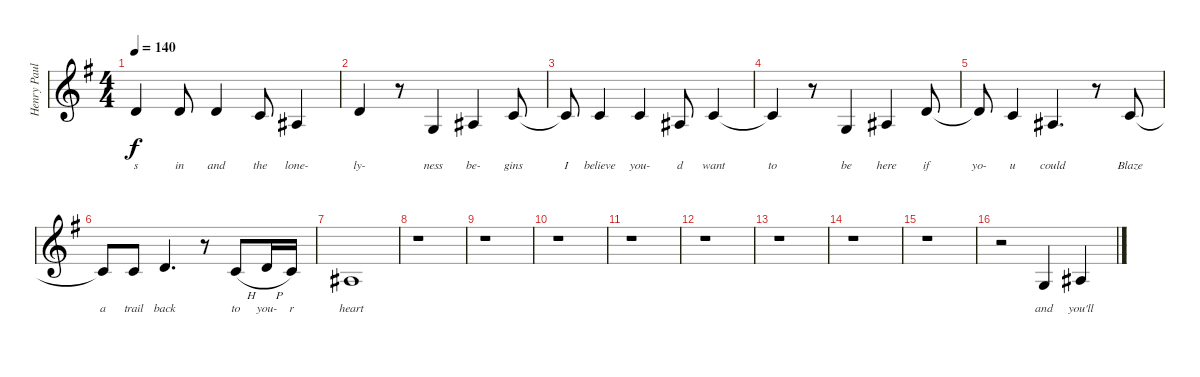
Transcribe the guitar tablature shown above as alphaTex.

\track ("Henry Paul Vocals" "Henry Paul") {instrument englishhorn}
\staff {score}
\tuning (E4 B3 G3 D3 A2 E2) {hide}
\ts (4 4)
\tempo 140
\clef g2
\ks g
3.2.4{lyrics (0 "s") lyrics (1 "") lyrics (2 "") lyrics (3 "") lyrics (4 "") dy f} 3.2.8{lyrics (0 "in") lyrics (1 "") lyrics (2 "") lyrics (3 "") lyrics (4 "")} 3.2.4{lyrics (0 "and") lyrics (1 "") lyrics (2 "") lyrics (3 "") lyrics (4 "")} 5.3.8{lyrics (0 "the") lyrics (1 "") lyrics (2 "") lyrics (3 "") lyrics (4 "")} 3.3.4{lyrics (0 "lone-") lyrics (1 "") lyrics (2 "") lyrics (3 "") lyrics (4 "")} |
3.2.4{lyrics (0 "ly-") lyrics (1 "") lyrics (2 "") lyrics (3 "") lyrics (4 "")} r.8 5.4.4{lyrics (0 "ness") lyrics (1 "") lyrics (2 "") lyrics (3 "") lyrics (4 "")} 3.3.4{lyrics (0 "be-") lyrics (1 "") lyrics (2 "") lyrics (3 "") lyrics (4 "")} 5.3.8{lyrics (0 "gins") lyrics (1 "") lyrics (2 "") lyrics (3 "") lyrics (4 "")} |
5.3{t}.8{lyrics (0 "I") lyrics (1 "") lyrics (2 "") lyrics (3 "") lyrics (4 "")} 5.3.4{lyrics (0 "believe") lyrics (1 "") lyrics (2 "") lyrics (3 "") lyrics (4 "")} 5.3.4{lyrics (0 "you-") lyrics (1 "") lyrics (2 "") lyrics (3 "") lyrics (4 "")} 3.3.8{lyrics (0 "d") lyrics (1 "") lyrics (2 "") lyrics (3 "") lyrics (4 "")} 5.3.4{lyrics (0 "want") lyrics (1 "") lyrics (2 "") lyrics (3 "") lyrics (4 "")} |
5.3{t}.4{lyrics (0 "to") lyrics (1 "") lyrics (2 "") lyrics (3 "") lyrics (4 "")} r.8 5.4.4{lyrics (0 "be") lyrics (1 "") lyrics (2 "") lyrics (3 "") lyrics (4 "")} 3.3.4{lyrics (0 "here") lyrics (1 "") lyrics (2 "") lyrics (3 "") lyrics (4 "")} 3.2.8{lyrics (0 "if") lyrics (1 "") lyrics (2 "") lyrics (3 "") lyrics (4 "")} |
3.2{t}.8{lyrics (0 "yo-") lyrics (1 "") lyrics (2 "") lyrics (3 "") lyrics (4 "")} 5.3.4{lyrics (0 "u") lyrics (1 "") lyrics (2 "") lyrics (3 "") lyrics (4 "")} 3.3.4{d lyrics (0 "could") lyrics (1 "") lyrics (2 "") lyrics (3 "") lyrics (4 "")} r.8 5.3.8{lyrics (0 "Blaze") lyrics (1 "") lyrics (2 "") lyrics (3 "") lyrics (4 "")} |
5.3{t}.8{lyrics (0 "a") lyrics (1 "") lyrics (2 "") lyrics (3 "") lyrics (4 "")} 5.3.8{lyrics (0 "trail") lyrics (1 "") lyrics (2 "") lyrics (3 "") lyrics (4 "")} 3.2.4{d lyrics (0 "back") lyrics (1 "") lyrics (2 "") lyrics (3 "") lyrics (4 "")} r.8 1.2{h}.8{lyrics (0 "to") lyrics (1 "") lyrics (2 "") lyrics (3 "") lyrics (4 "")} 3.2{h}.16{lyrics (0 "you-") lyrics (1 "") lyrics (2 "") lyrics (3 "") lyrics (4 "")} 1.2.16{lyrics (0 "r") lyrics (1 "") lyrics (2 "") lyrics (3 "") lyrics (4 "")} |
3.3.1{lyrics (0 "heart") lyrics (1 "") lyrics (2 "") lyrics (3 "") lyrics (4 "")} |
r.1 |
r.1 |
r.1 |
r.1 |
r.1 |
r.1 |
r.1 |
r.1 |
r.2 5.4.4{lyrics (0 "and") lyrics (1 "") lyrics (2 "") lyrics (3 "") lyrics (4 "")} 3.3.4{lyrics (0 "you'll") lyrics (1 "") lyrics (2 "") lyrics (3 "") lyrics (4 "")}
